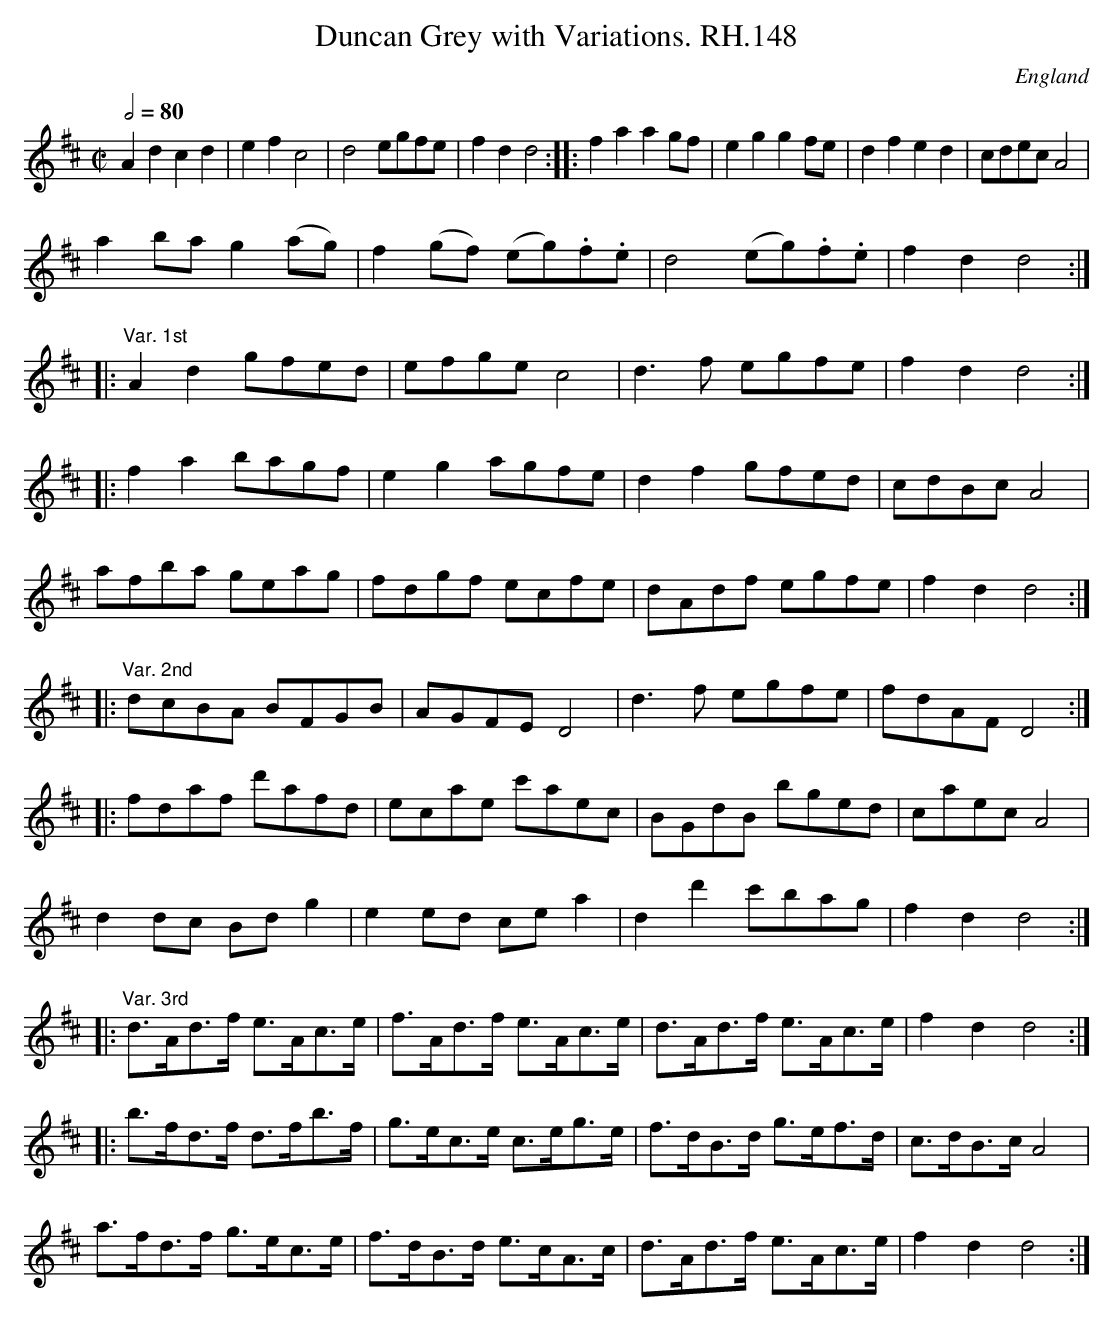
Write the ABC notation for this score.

X:1
T:Duncan Grey with Variations. RH.148
L:1/8
M:C|
O:England
Q:1/2=80
K:D
A2d2c2d2|e2f2c4|d4egfe|f2d2d4:|\
|:f2a2a2gf|e2g2g2fe|d2f2e2d2|cdecA4|!
a2bag2(ag)|f2(gf) (eg).f.e|d4(eg).f.e|f2d2d4:|!
|:"Var. 1st"A2d2gfed|efgec4|d3f egfe|f2d2d4:|!
|:f2a2bagf|e2g2agfe|d2f2gfed|cdBcA4|!
afba geag|fdgf ecfe|dAdf egfe|f2d2d4:|!
|:"Var. 2nd"dcBA BFGB|AGFED4|d3f egfe|fdAFD4:|!
|:fdaf d'afd|ecae c'aec|BGdB bged|caecA4|!
d2dc Bdg2|e2ed cea2|d2d'2c'bag|f2d2d4:|!
|:"Var. 3rd"d>Ad>f e>Ac>e|f>Ad>f e>Ac>e|\
d>Ad>f e>Ac>e|f2d2d4:|!
|:b>fd>f d>fb>f|g>ec>e c>eg>e|f>dB>d g>ef>d|c>dB>cA4|!
a>fd>f g>ec>e|f>dB>d e>cA>c|d>Ad>f e>Ac>e|f2d2d4:|
